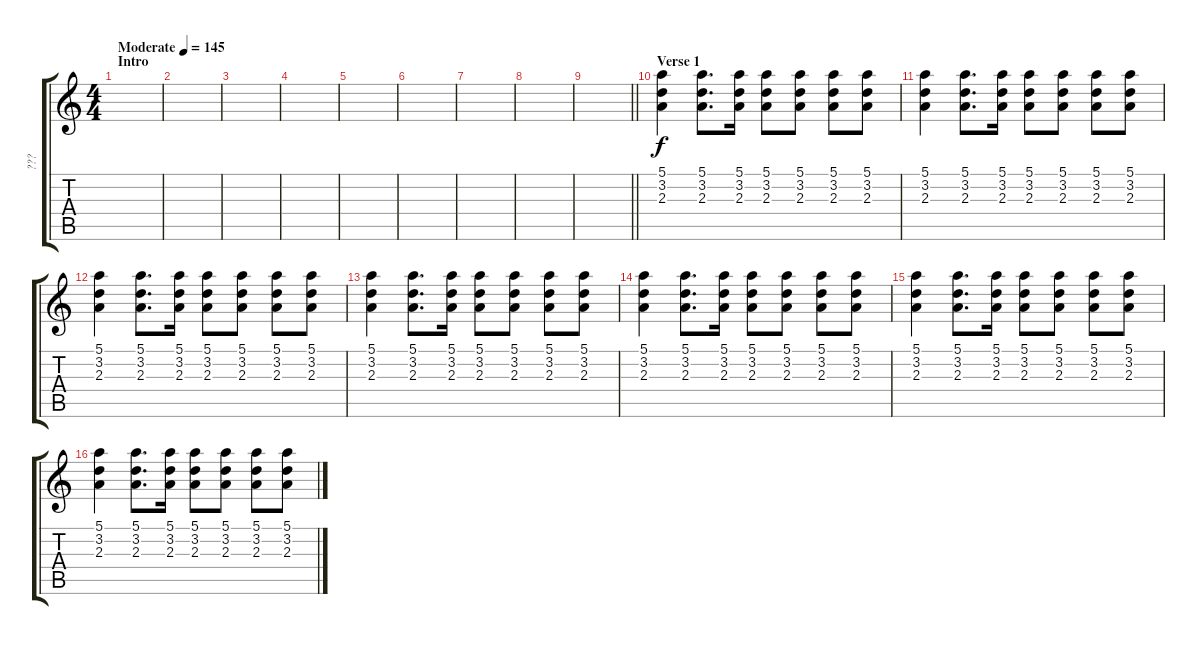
\track ("???" "???") {instrument acousticguitarsteel}
\staff {score tabs}
\tuning (E4 B3 G3 D3 A2 D2) {hide}
\ts (4 4)
\section ("" "Intro")
\tempo (145 "Moderate")
\clef g2
\ks c
|
|
|
|
|
|
|
|
\barLineRight lightlight
|
\section ("" "Verse 1")
(5.1 3.2 2.3).4 (5.1 3.2 2.3).8{d} (5.1 3.2 2.3).16 (5.1 3.2 2.3).8 (5.1 3.2 2.3).8 (5.1 3.2 2.3).8 (5.1 3.2 2.3).8 |
(5.1 3.2 2.3).4 (5.1 3.2 2.3).8{d} (5.1 3.2 2.3).16 (5.1 3.2 2.3).8 (5.1 3.2 2.3).8 (5.1 3.2 2.3).8 (5.1 3.2 2.3).8 |
(5.1 3.2 2.3).4 (5.1 3.2 2.3).8{d} (5.1 3.2 2.3).16 (5.1 3.2 2.3).8 (5.1 3.2 2.3).8 (5.1 3.2 2.3).8 (5.1 3.2 2.3).8 |
(5.1 3.2 2.3).4 (5.1 3.2 2.3).8{d} (5.1 3.2 2.3).16 (5.1 3.2 2.3).8 (5.1 3.2 2.3).8 (5.1 3.2 2.3).8 (5.1 3.2 2.3).8 |
(5.1 3.2 2.3).4 (5.1 3.2 2.3).8{d} (5.1 3.2 2.3).16 (5.1 3.2 2.3).8 (5.1 3.2 2.3).8 (5.1 3.2 2.3).8 (5.1 3.2 2.3).8 |
(5.1 3.2 2.3).4 (5.1 3.2 2.3).8{d} (5.1 3.2 2.3).16 (5.1 3.2 2.3).8 (5.1 3.2 2.3).8 (5.1 3.2 2.3).8 (5.1 3.2 2.3).8 |
(5.1 3.2 2.3).4 (5.1 3.2 2.3).8{d} (5.1 3.2 2.3).16 (5.1 3.2 2.3).8 (5.1 3.2 2.3).8 (5.1 3.2 2.3).8 (5.1 3.2 2.3).8
